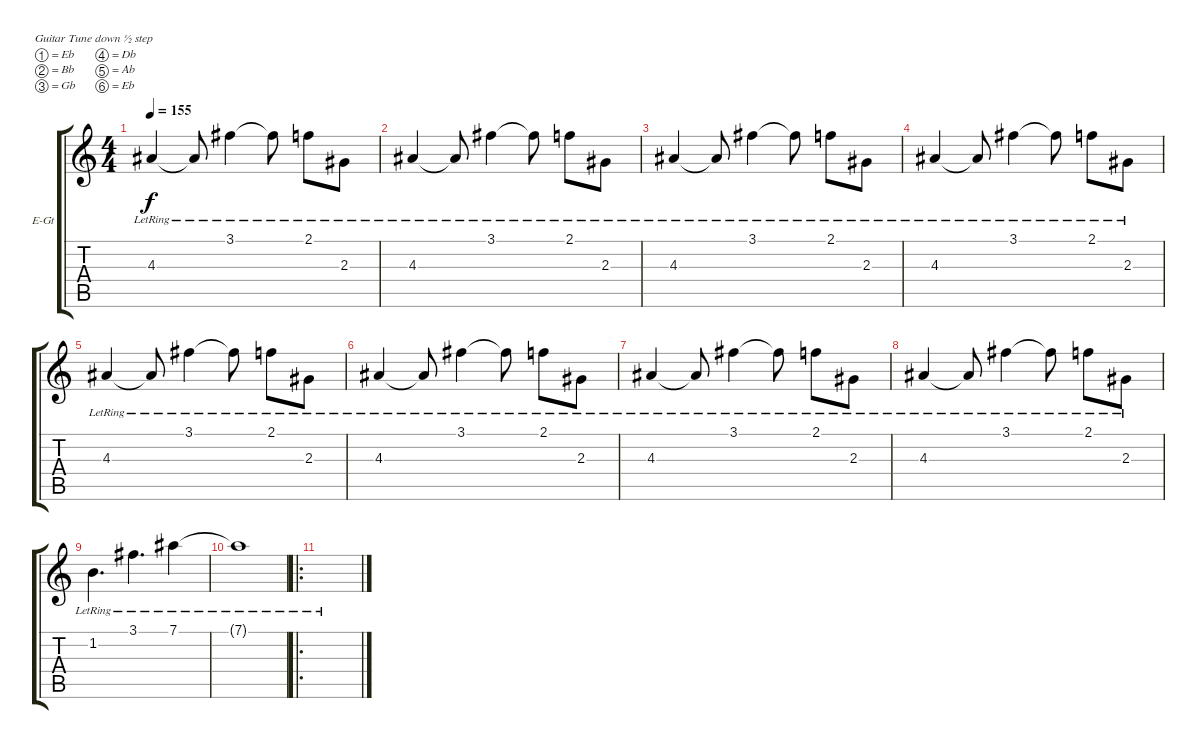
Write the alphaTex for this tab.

\defaultSystemsLayout 4
\bracketExtendMode groupsimilarinstruments
\firstSystemTrackNameOrientation horizontal
\otherSystemsTrackNameOrientation horizontal
\track ("Electric Guitar" "E-Gt") {instrument electricguitarclean}
\staff {score tabs}
\tuning (Eb4 Bb3 Gb3 Db3 Ab2 Eb2)
\ts (4 4)
\tempo 155
\clef g2
\scale
0.333333
\ks c
4.3{lr}.4{dy f} 4.3{lr t}.8 3.1{lr}.4 3.1{lr t}.8 2.1{lr}.8 2.3{lr}.8 |
\scale
0.333333 4.3{lr}.4 4.3{lr t}.8 3.1{lr}.4 3.1{lr t}.8 2.1{lr}.8 2.3{lr}.8 |
\scale
0.333333 4.3{lr}.4 4.3{lr t}.8 3.1{lr}.4 3.1{lr t}.8 2.1{lr}.8 2.3{lr}.8 |
\scale
0.333333 4.3{lr}.4 4.3{lr t}.8 3.1{lr}.4 3.1{lr t}.8 2.1{lr}.8 2.3{lr}.8 |
\scale
0.333333 4.3{lr}.4 4.3{lr t}.8 3.1{lr}.4 3.1{lr t}.8 2.1{lr}.8 2.3{lr}.8 |
\scale
0.333333 4.3{lr}.4 4.3{lr t}.8 3.1{lr}.4 3.1{lr t}.8 2.1{lr}.8 2.3{lr}.8 |
\scale
0.333333 4.3{lr}.4 4.3{lr t}.8 3.1{lr}.4 3.1{lr t}.8 2.1{lr}.8 2.3{lr}.8 |
\scale
0.333333 4.3{lr}.4 4.3{lr t}.8 3.1{lr}.4 3.1{lr t}.8 2.1{lr}.8 2.3{lr}.8 |
\scale
0.333333 1.2{lr}.4{d} 3.1{lr}.4{d} 7.1{lr}.4 |
\scale
0.333333 7.1{lr t}.1 |
\ro
\scale
0.333333 |
\scale
0.333333 |
\scale
0.333333 |
\scale
0.333333 |
\scale
0.333333 |
\scale
0.333333
